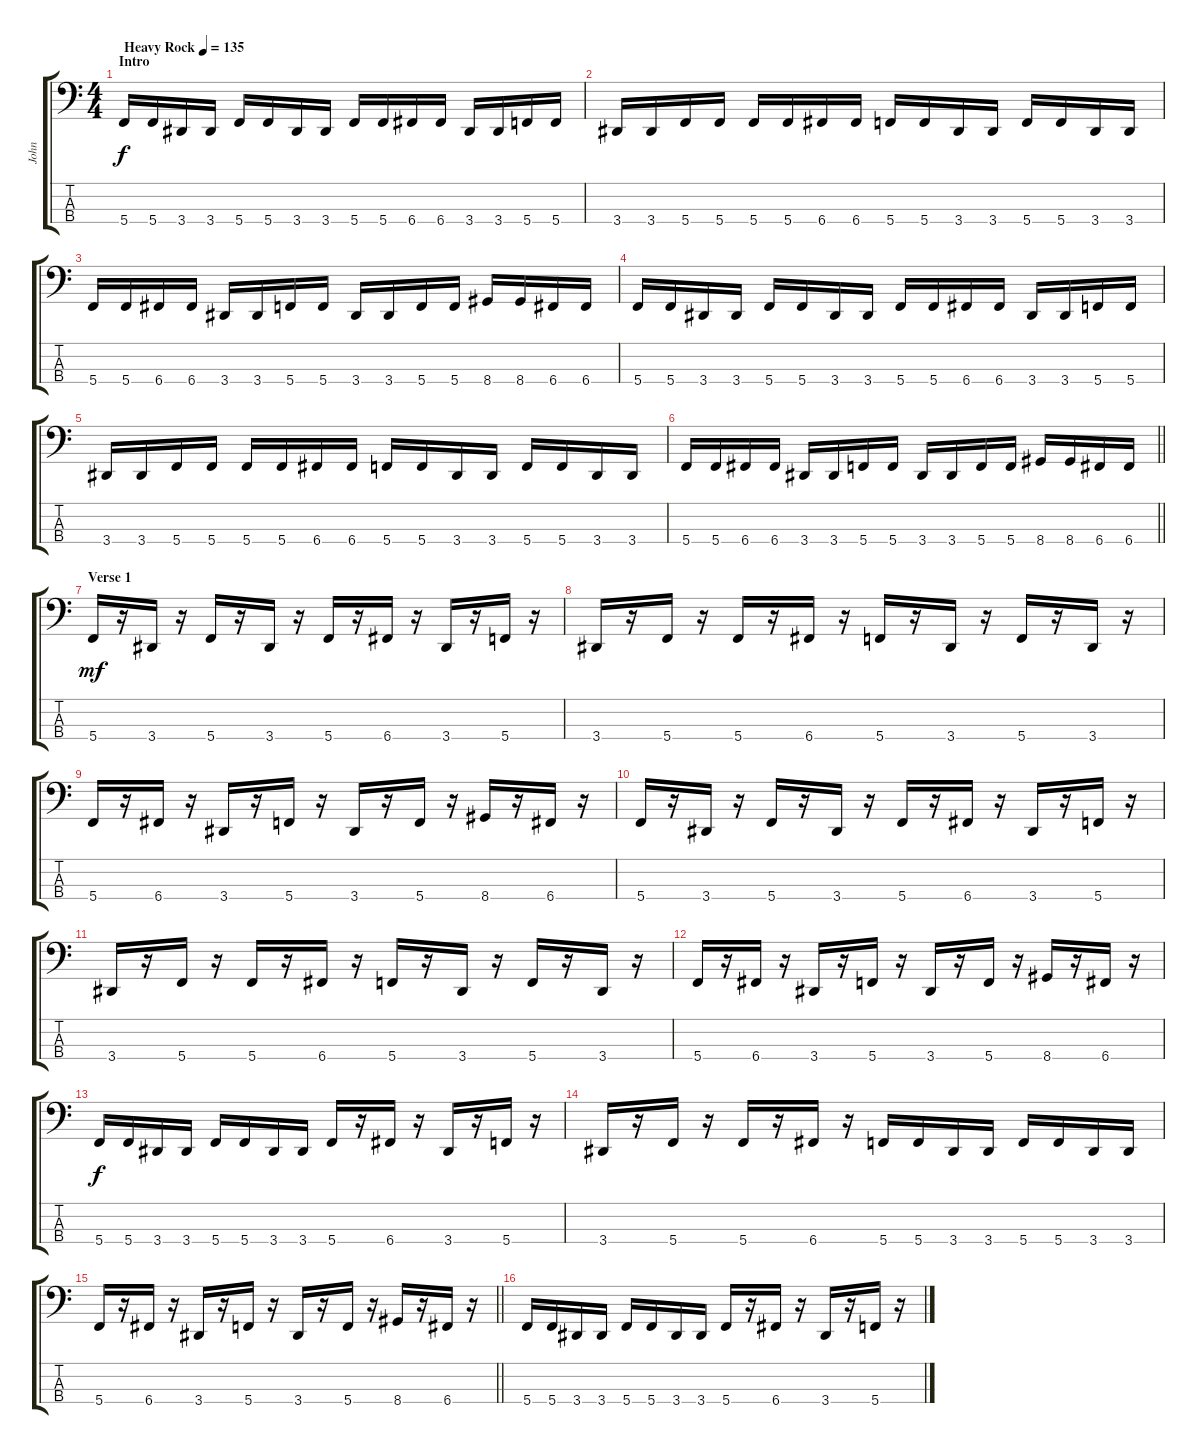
\track ("John" "John") {instrument electricbassfinger}
\staff {score tabs}
\tuning (F2 C2 G1 C1) {hide}
\ts (4 4)
\section ("" "Intro")
\tempo (135 "Heavy Rock")
\clef f4
\ks c
5.4.16{dy f instrument electricbassfinger} 5.4.16 3.4.16 3.4.16 5.4.16 5.4.16 3.4.16 3.4.16 5.4.16 5.4.16 6.4.16 6.4.16 3.4.16 3.4.16 5.4.16 5.4.16 |
3.4.16 3.4.16 5.4.16 5.4.16 5.4.16 5.4.16 6.4.16 6.4.16 5.4.16 5.4.16 3.4.16 3.4.16 5.4.16 5.4.16 3.4.16 3.4.16 |
5.4.16 5.4.16 6.4.16 6.4.16 3.4.16 3.4.16 5.4.16 5.4.16 3.4.16 3.4.16 5.4.16 5.4.16 8.4.16 8.4.16 6.4.16 6.4.16 |
5.4.16 5.4.16 3.4.16 3.4.16 5.4.16 5.4.16 3.4.16 3.4.16 5.4.16 5.4.16 6.4.16 6.4.16 3.4.16 3.4.16 5.4.16 5.4.16 |
3.4.16 3.4.16 5.4.16 5.4.16 5.4.16 5.4.16 6.4.16 6.4.16 5.4.16 5.4.16 3.4.16 3.4.16 5.4.16 5.4.16 3.4.16 3.4.16 |
\barLineRight lightlight
5.4.16 5.4.16 6.4.16 6.4.16 3.4.16 3.4.16 5.4.16 5.4.16 3.4.16 3.4.16 5.4.16 5.4.16 8.4.16 8.4.16 6.4.16 6.4.16 |
\section ("" "Verse 1")
5.4.16{dy mf} r.16 3.4.16 r.16 5.4.16 r.16 3.4.16 r.16 5.4.16 r.16 6.4.16 r.16 3.4.16 r.16 5.4.16 r.16 |
3.4.16 r.16 5.4.16 r.16 5.4.16 r.16 6.4.16 r.16 5.4.16 r.16 3.4.16 r.16 5.4.16 r.16 3.4.16 r.16 |
5.4.16 r.16 6.4.16 r.16 3.4.16 r.16 5.4.16 r.16 3.4.16 r.16 5.4.16 r.16 8.4.16 r.16 6.4.16 r.16 |
5.4.16 r.16 3.4.16 r.16 5.4.16 r.16 3.4.16 r.16 5.4.16 r.16 6.4.16 r.16 3.4.16 r.16 5.4.16 r.16 |
3.4.16 r.16 5.4.16 r.16 5.4.16 r.16 6.4.16 r.16 5.4.16 r.16 3.4.16 r.16 5.4.16 r.16 3.4.16 r.16 |
5.4.16 r.16 6.4.16 r.16 3.4.16 r.16 5.4.16 r.16 3.4.16 r.16 5.4.16 r.16 8.4.16 r.16 6.4.16 r.16 |
5.4.16{dy f} 5.4.16 3.4.16 3.4.16 5.4.16 5.4.16 3.4.16 3.4.16 5.4.16 r.16 6.4.16 r.16 3.4.16 r.16 5.4.16 r.16 |
3.4.16 r.16 5.4.16 r.16 5.4.16 r.16 6.4.16 r.16 5.4.16 5.4.16 3.4.16 3.4.16 5.4.16 5.4.16 3.4.16 3.4.16 |
\barLineRight lightlight
5.4.16 r.16 6.4.16 r.16 3.4.16 r.16 5.4.16 r.16 3.4.16 r.16 5.4.16 r.16 8.4.16 r.16 6.4.16 r.16 |
5.4.16 5.4.16 3.4.16 3.4.16 5.4.16 5.4.16 3.4.16 3.4.16 5.4.16 r.16 6.4.16 r.16 3.4.16 r.16 5.4.16 r.16
